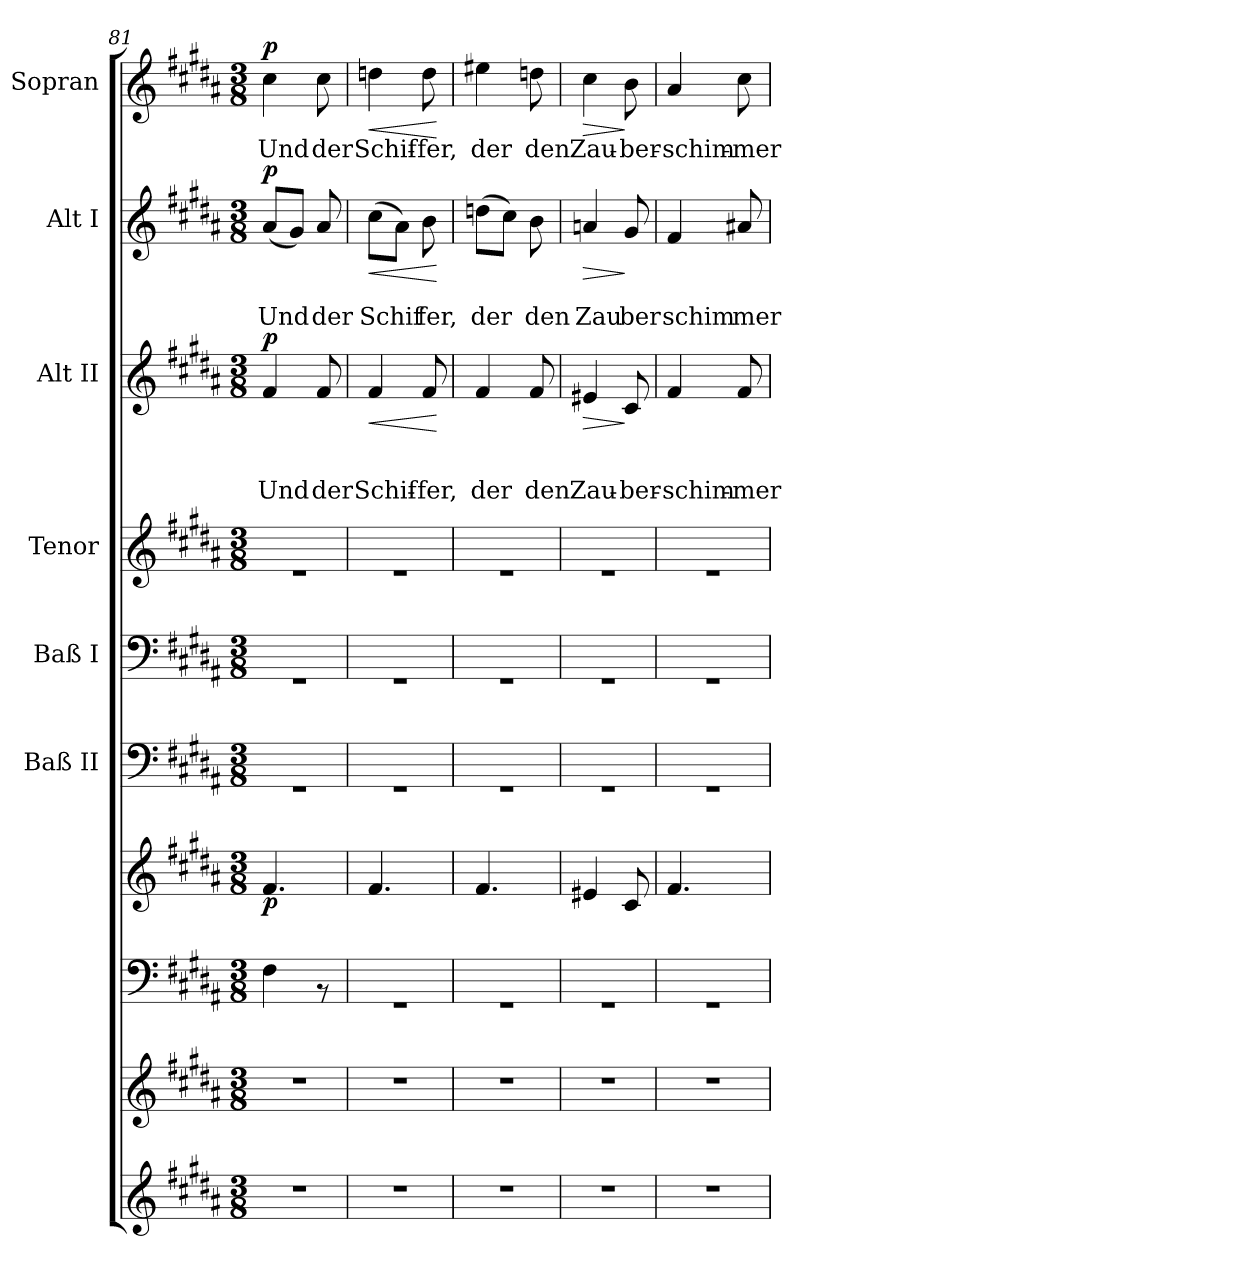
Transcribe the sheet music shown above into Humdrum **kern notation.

**kern	**kern	**kern	**kern	**dynam	**kern	**kern	**kern	**kern	**text	**text	**text	**dynam	**kern	**text	**text	**dynam	**kern	**text	**dynam
*part10	*part9	*part8	*part7	*part7	*part6	*part5	*part4	*part3	*part3	*part3	*part3	*part3	*part2	*part2	*part2	*part2	*part1	*part1	*part1
*staff10	*staff9	*staff8	*staff7	*staff7	*staff6	*staff5	*staff4	*staff3	*staff3	*staff3	*staff3	*staff3	*staff2	*staff2	*staff2	*staff2	*staff1	*staff1	*staff1
*	*	*	*	*	*I"Baß II	*I"Baß I	*I"Tenor	*I"Alt II	*	*	*	*	*I"Alt I	*	*	*	*I"Sopran	*	*
*	*	*	*	*	*I'B.II	*I'B.I	*I'T	*I'A.II	*	*	*	*	*I'A.I	*	*	*	*I'S	*	*
*clefG2	*clefG2	*clefF4	*clefG2	*	*clefF4	*clefF4	*clefG2	*clefG2	*	*	*	*	*clefG2	*	*	*	*clefG2	*	*
*k[f#c#g#d#a#]	*k[f#c#g#d#a#]	*k[f#c#g#d#a#]	*k[f#c#g#d#a#]	*	*k[f#c#g#d#a#]	*k[f#c#g#d#a#]	*k[f#c#g#d#a#]	*k[f#c#g#d#a#]	*	*	*	*	*k[f#c#g#d#a#]	*	*	*	*k[f#c#g#d#a#]	*	*
*B:	*B:	*B:	*B:	*	*B:	*B:	*B:	*B:	*	*	*	*	*B:	*	*	*	*B:	*	*
*M3/8	*M3/8	*M3/8	*M3/8	*	*M3/8	*M3/8	*M3/8	*M3/8	*	*	*	*	*M3/8	*	*	*	*M3/8	*	*
=81	=81	=81	=81	=81	=81	=81	=81	=81	=81	=81	=81	=81	=81	=81	=81	=81	=81	=81	=81
!	!	!	!	!LO:DY:b	!	!	!	!	!	!	!LO:LY:b	!LO:DY:a	!	!	!LO:LY:b	!LO:DY:a	!	!LO:LY:b	!LO:DY:a
4.r	4.r	4F#\	4.f#/	p	4.rGG	4.rGG	4.re	4f#/	.	.	Und	p	(<8a#/L	.	Und	p	4cc#\	Und	p
.	.	.	.	.	.	.	.	.	.	.	.	.	8g#/J)	.	.	.	.	.	.
!	!	!	!	!	!	!	!	!	!	!	!LO:LY:b	!	!	!	!LO:LY:b	!	!	!LO:LY:b	!
.	.	8rAA	.	.	.	.	.	8f#/	.	.	der	.	8a#/	.	der	.	8cc#\	der	.
=82!	=82!	=82!	=82!	=82!	=82!	=82!	=82!	=82!	=82!	=82!	=82!	=82!	=82!	=82!	=82!	=82!	=82!	=82!	=82!
!	!	!	!	!	!	!	!	!	!	!	!LO:LY:b	!LO:HP:b	!	!	!LO:LY:b	!LO:HP:b	!	!LO:LY:b	!LO:HP:b
4.r	4.r	4.rGG	4.f#/	.	4.rGG	4.rGG	4.re	4f#/	.	.	Schif-	<	(>8cc#\L	.	Schif	<	4ddn\	Schif-	<
.	.	.	.	.	.	.	.	.	.	.	.	.	8a#\J)	.	.	.	.	.	.
!	!	!	!	!	!	!	!	!	!	!	!LO:LY:b	!	!	!	!LO:LY:b	!	!	!LO:LY:b	!
.	.	.	.	.	.	.	.	8f#/	.	.	-fer,	.	8b\	.	fer,	.	8dd\	-fer,	.
.	.	.	.	.	.	.	.	.	.	.	.	[	.	.	.	[	.	.	[
=83!	=83!	=83!	=83!	=83!	=83!	=83!	=83!	=83!	=83!	=83!	=83!	=83!	=83!	=83!	=83!	=83!	=83!	=83!	=83!
!	!	!	!	!	!	!	!	!	!	!	!LO:LY:b	!	!	!	!LO:LY:b	!	!	!LO:LY:b	!
4.r	4.r	4.rGG	4.f#/	.	4.rGG	4.rGG	4.re	4f#/	.	.	der	.	(>8ddn\L	.	der	.	4ee#X\	der	.
.	.	.	.	.	.	.	.	.	.	.	.	.	8cc#\J)	.	.	.	.	.	.
!	!	!	!	!	!	!	!	!	!	!	!LO:LY:b	!	!	!	!LO:LY:b	!	!	!LO:LY:b	!
.	.	.	.	.	.	.	.	8f#/	.	.	den	.	8b\	.	den	.	8ddn\	den	.
=84!	=84!	=84!	=84!	=84!	=84!	=84!	=84!	=84!	=84!	=84!	=84!	=84!	=84!	=84!	=84!	=84!	=84!	=84!	=84!
!	!	!	!	!	!	!	!	!	!	!	!LO:LY:b	!LO:HP:b	!	!	!LO:LY:b	!LO:HP:b	!	!LO:LY:b	!LO:HP:b
4.r	4.r	4.rGG	4e#X/	.	4.rGG	4.rGG	4.re	4e#X/	.	.	Zau-	>	4an/	.	Zau	>	4cc#\	Zau-	>
!	!	!	!	!	!	!	!	!	!	!	!LO:LY:b	!	!	!	!LO:LY:b	!	!	!LO:LY:b	!
.	.	.	8c#/	.	.	.	.	8c#/	.	.	-ber-	]	8g#/	.	ber	]	8b\	-ber-	]
=85!	=85!	=85!	=85!	=85!	=85!	=85!	=85!	=85!	=85!	=85!	=85!	=85!	=85!	=85!	=85!	=85!	=85!	=85!	=85!
!	!	!	!	!	!	!	!	!	!	!	!LO:LY:b	!	!	!	!LO:LY:b	!	!	!LO:LY:b	!
4.r	4.r	4.rGG	4.f#/	.	4.rGG	4.rGG	4.re	4f#/	.	.	-schim-	.	4f#/	.	schim	.	4a#/	-schim-	.
!	!	!	!	!	!	!	!	!	!	!	!LO:LY:b	!	!	!	!LO:LY:b	!	!	!LO:LY:b	!
.	.	.	.	.	.	.	.	8f#/	.	.	-mer	.	8a#X/	.	mer	.	8cc#\	-mer	.
=!	=!	=!	=!	=!	=!	=!	=!	=!	=!	=!	=!	=!	=!	=!	=!	=!	=!	=!	=!
*-	*-	*-	*-	*-	*-	*-	*-	*-	*-	*-	*-	*-	*-	*-	*-	*-	*-	*-	*-
